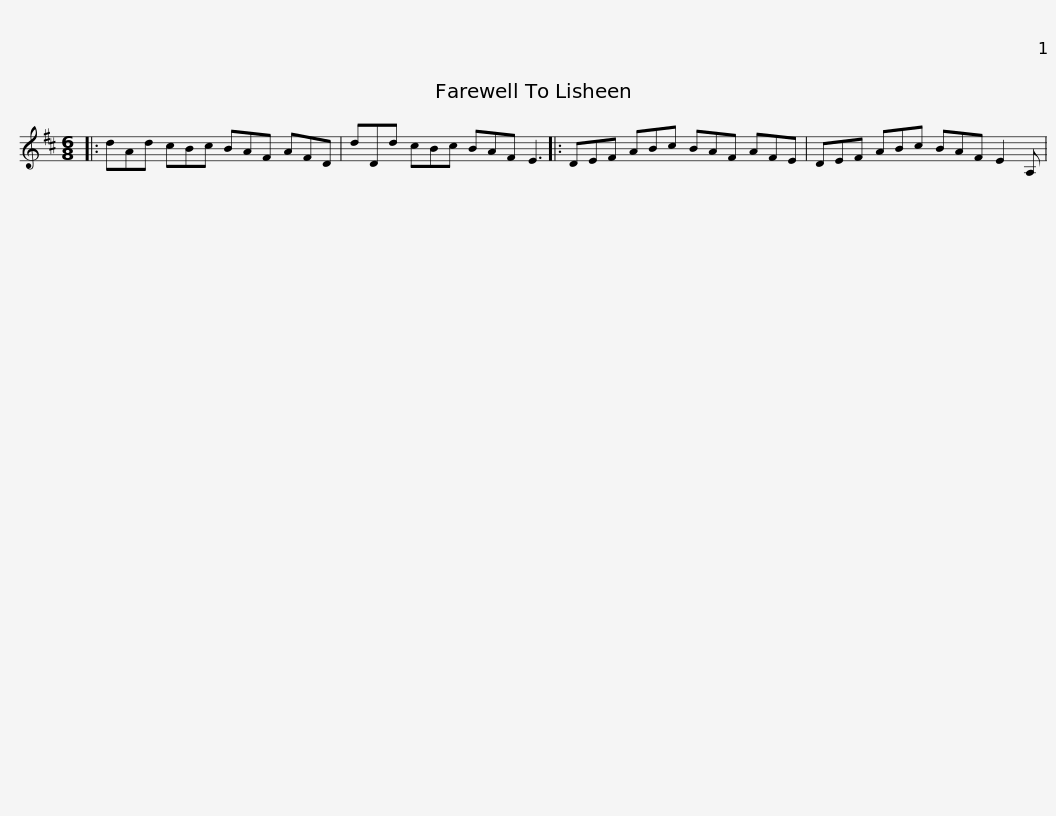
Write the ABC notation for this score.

X:1
L:1/8
M:6/8
I:linebreak $
K:D
V:1 treble
V:1
|: dAd cBc BAF AFD | dDd cBc BAF E3 |: DEF ABc BAF AFE |$ DEF ABc BAF E2 A, | %4
